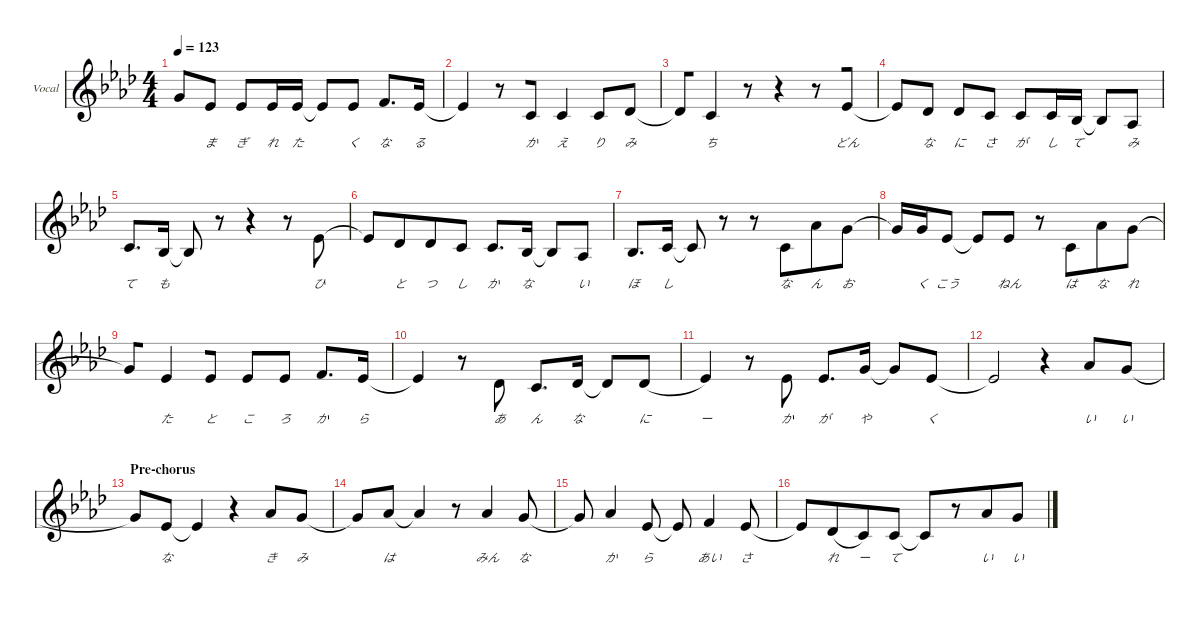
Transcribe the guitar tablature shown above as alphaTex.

\defaultSystemsLayout 4
\hideDynamics
\bracketExtendMode nobrackets
\firstSystemTrackNameOrientation horizontal
\track ("Vocal" "Vocal") {defaultSystemsLayout 4 mute instrument lead7fifths}
\staff {score}
\tuning (E4 B3 G3 D3 A2 E2)
\ts (4 4)
\tempo 123
\clef g2
\scale
0.232698
\ks ab
3.1{t acc forcenatural}.8{dy f beam Up beam merge} 4.2{acc b}.8{lyrics (0 "ま") lyrics (1 "") lyrics (2 "") lyrics (3 "") lyrics (4 "") beam Up} 4.2{acc b}.8{lyrics (0 "ぎ") lyrics (1 "") lyrics (2 "") lyrics (3 "") lyrics (4 "") beam Up} 4.2{acc b}.16{lyrics (0 "れ") lyrics (1 "") lyrics (2 "") lyrics (3 "") lyrics (4 "") beam Up} 4.2{acc b}.16{lyrics (0 "た") lyrics (1 "") lyrics (2 "") lyrics (3 "") lyrics (4 "") beam Up} 4.2{t acc b}.8{beam Up} 4.2{acc b}.8{lyrics (0 "く") lyrics (1 "") lyrics (2 "") lyrics (3 "") lyrics (4 "") beam Up} 1.1{acc forcenatural}.8{d lyrics (0 "な") lyrics (1 "") lyrics (2 "") lyrics (3 "") lyrics (4 "") beam Up} 4.2{acc b}.16{lyrics (0 "る") lyrics (1 "") lyrics (2 "") lyrics (3 "") lyrics (4 "") beam Up} |
\scale
0.232697 4.2{t acc b}.4{beam Up beam merge} r.8{beam Down beam merge} 1.2{acc forcenatural}.8{lyrics (0 "か") lyrics (1 "") lyrics (2 "") lyrics (3 "") lyrics (4 "") beam Up} 1.2{acc forcenatural}.4{lyrics (0 "え") lyrics (1 "") lyrics (2 "") lyrics (3 "") lyrics (4 "") beam Up} 1.2{acc forcenatural}.8{lyrics (0 "り") lyrics (1 "") lyrics (2 "") lyrics (3 "") lyrics (4 "") beam Up} 2.2{acc b}.8{lyrics (0 "み") lyrics (1 "") lyrics (2 "") lyrics (3 "") lyrics (4 "") beam Up} |
\scale
0.232697 2.2{t acc b}.8{beam Up beam merge} 1.2{acc forcenatural}.4{lyrics (0 "ち") lyrics (1 "") lyrics (2 "") lyrics (3 "") lyrics (4 "") beam Up beam merge} r.8{beam Down} r.4{beam Down} r.8{beam Down} 4.2{acc b}.8{lyrics (0 "どん") lyrics (1 "") lyrics (2 "") lyrics (3 "") lyrics (4 "") dy mf beam Up} |
\scale
0.301908 4.2{t acc b}.8{beam Up} 2.2{acc b}.8{lyrics (0 "な") lyrics (1 "") lyrics (2 "") lyrics (3 "") lyrics (4 "") beam Up} 2.2{acc b}.8{lyrics (0 "に") lyrics (1 "") lyrics (2 "") lyrics (3 "") lyrics (4 "") beam Up} 1.2{acc forcenatural}.8{lyrics (0 "さ") lyrics (1 "") lyrics (2 "") lyrics (3 "") lyrics (4 "") beam Up} 1.2{acc forcenatural}.8{lyrics (0 "が") lyrics (1 "") lyrics (2 "") lyrics (3 "") lyrics (4 "") beam Up} 1.2{acc forcenatural}.16{lyrics (0 "し") lyrics (1 "") lyrics (2 "") lyrics (3 "") lyrics (4 "") beam Up} 3.3{acc b}.16{lyrics (0 "て") lyrics (1 "") lyrics (2 "") lyrics (3 "") lyrics (4 "") beam Up} 3.3{t acc b}.8{beam Up} 1.3{acc b}.8{lyrics (0 "み") lyrics (1 "") lyrics (2 "") lyrics (3 "") lyrics (4 "") beam Up} |
\scale
0.232698 1.2{acc forcenatural}.8{d lyrics (0 "て") lyrics (1 "") lyrics (2 "") lyrics (3 "") lyrics (4 "") beam Up} 3.3{acc b}.16{lyrics (0 "も") lyrics (1 "") lyrics (2 "") lyrics (3 "") lyrics (4 "") beam Up} 3.3{t acc b}.8{beam Up} r.8{beam Down} r.4{beam Down} r.8{beam Down} 4.2{acc b}.8{lyrics (0 "ひ") lyrics (1 "") lyrics (2 "") lyrics (3 "") lyrics (4 "") beam Up} |
\scale
0.232697 4.2{t acc b}.8{dy f beam Up beam merge} 2.2{acc b}.8{lyrics (0 "と") lyrics (1 "") lyrics (2 "") lyrics (3 "") lyrics (4 "") beam Up beam merge} 2.2{acc b}.8{lyrics (0 "つ") lyrics (1 "") lyrics (2 "") lyrics (3 "") lyrics (4 "") beam Up beam merge} 1.2{acc forcenatural}.8{lyrics (0 "し") lyrics (1 "") lyrics (2 "") lyrics (3 "") lyrics (4 "") beam Up} 1.2{acc forcenatural}.8{d lyrics (0 "か") lyrics (1 "") lyrics (2 "") lyrics (3 "") lyrics (4 "") beam Up} 3.3{acc b}.16{lyrics (0 "な") lyrics (1 "") lyrics (2 "") lyrics (3 "") lyrics (4 "") beam Up} 3.3{t acc b}.8{beam Up} 1.3{acc b}.8{lyrics (0 "い") lyrics (1 "") lyrics (2 "") lyrics (3 "") lyrics (4 "") beam Up} |
\scale
0.232697 3.3{acc b}.8{d lyrics (0 "ほ") lyrics (1 "") lyrics (2 "") lyrics (3 "") lyrics (4 "") beam Up} 5.3{acc forcenatural}.16{lyrics (0 "し") lyrics (1 "") lyrics (2 "") lyrics (3 "") lyrics (4 "") beam Up} 5.3{t acc forcenatural}.8{beam Up} r.8{beam Down} r.8{beam Down} 1.2{acc forcenatural}.8{lyrics (0 "な") lyrics (1 "") lyrics (2 "") lyrics (3 "") lyrics (4 "") beam Up beam merge} 4.1{acc b}.8{lyrics (0 "ん") lyrics (1 "") lyrics (2 "") lyrics (3 "") lyrics (4 "") beam Up beam merge} 3.1{acc forcenatural}.8{lyrics (0 "お") lyrics (1 "") lyrics (2 "") lyrics (3 "") lyrics (4 "") beam Up} |
\scale
0.301908 3.1{t acc forcenatural}.16{beam Up} 3.1{acc forcenatural}.16{lyrics (0 "く") lyrics (1 "") lyrics (2 "") lyrics (3 "") lyrics (4 "") beam Up} 4.2{acc b}.8{lyrics (0 "こう") lyrics (1 "") lyrics (2 "") lyrics (3 "") lyrics (4 "") beam Up} 4.2{t acc b}.8{beam Up} 4.2{acc b}.8{lyrics (0 "ねん") lyrics (1 "") lyrics (2 "") lyrics (3 "") lyrics (4 "") beam Up} r.8{beam Down} 1.2{acc forcenatural}.8{lyrics (0 "は") lyrics (1 "") lyrics (2 "") lyrics (3 "") lyrics (4 "") beam Up beam merge} 4.1{acc b}.8{lyrics (0 "な") lyrics (1 "") lyrics (2 "") lyrics (3 "") lyrics (4 "") beam Up beam merge} 3.1{acc forcenatural}.8{lyrics (0 "れ") lyrics (1 "") lyrics (2 "") lyrics (3 "") lyrics (4 "") beam Up} |
\scale
0.232698 3.1{t acc forcenatural}.8{beam Up beam merge} 4.2{acc b}.4{lyrics (0 "た") lyrics (1 "") lyrics (2 "") lyrics (3 "") lyrics (4 "") beam Up beam merge} 4.2{acc b}.8{lyrics (0 "と") lyrics (1 "") lyrics (2 "") lyrics (3 "") lyrics (4 "") beam Up} 4.2{acc b}.8{lyrics (0 "こ") lyrics (1 "") lyrics (2 "") lyrics (3 "") lyrics (4 "") beam Up} 4.2{acc b}.8{lyrics (0 "ろ") lyrics (1 "") lyrics (2 "") lyrics (3 "") lyrics (4 "") beam Up} 1.1{acc forcenatural}.8{d lyrics (0 "か") lyrics (1 "") lyrics (2 "") lyrics (3 "") lyrics (4 "") beam Up} 4.2{acc b}.16{lyrics (0 "ら") lyrics (1 "") lyrics (2 "") lyrics (3 "") lyrics (4 "") beam Up} |
\scale
0.232697 4.2{t acc b}.4{beam Up} r.8{beam Down} 2.2{acc b}.8{lyrics (0 "あ") lyrics (1 "") lyrics (2 "") lyrics (3 "") lyrics (4 "") beam Up} 1.2{acc forcenatural}.8{d lyrics (0 "ん") lyrics (1 "") lyrics (2 "") lyrics (3 "") lyrics (4 "") beam Up} 2.2{acc b}.16{lyrics (0 "な") lyrics (1 "") lyrics (2 "") lyrics (3 "") lyrics (4 "") beam Up} 2.2{t acc b}.8{beam Up} 2.2{acc b}.8{lyrics (0 "に") lyrics (1 "") lyrics (2 "") lyrics (3 "") lyrics (4 "") legatoorigin beam Up} |
\scale
0.232697 4.2{acc b}.4{lyrics (0 "ー") lyrics (1 "") lyrics (2 "") lyrics (3 "") lyrics (4 "") beam Up} r.8{beam Down} 4.2{acc b}.8{lyrics (0 "か") lyrics (1 "") lyrics (2 "") lyrics (3 "") lyrics (4 "") beam Up} 4.2{acc b}.8{d lyrics (0 "が") lyrics (1 "") lyrics (2 "") lyrics (3 "") lyrics (4 "") beam Up} 3.1{acc forcenatural}.16{lyrics (0 "や") lyrics (1 "") lyrics (2 "") lyrics (3 "") lyrics (4 "") beam Up} 3.1{t acc forcenatural}.8{beam Up} 4.2{acc b}.8{lyrics (0 "く") lyrics (1 "") lyrics (2 "") lyrics (3 "") lyrics (4 "") beam Up} |
4.2{t acc b}.2{beam Up} r.4{beam Down} 4.1{acc b}.8{lyrics (0 "い") lyrics (1 "") lyrics (2 "") lyrics (3 "") lyrics (4 "") beam Up} 3.1{acc forcenatural}.8{lyrics (0 "い") lyrics (1 "") lyrics (2 "") lyrics (3 "") lyrics (4 "") beam Up} |
\section ("" "Pre-chorus")
\scale
0.300803 3.1{t acc forcenatural}.8{beam Up} 4.2{acc b}.8{lyrics (0 "な") lyrics (1 "") lyrics (2 "") lyrics (3 "") lyrics (4 "") beam Up} 4.2{t acc b}.4{beam Up} r.4{beam Down} 4.1{acc b}.8{lyrics (0 "き") lyrics (1 "") lyrics (2 "") lyrics (3 "") lyrics (4 "") beam Up} 3.1{acc forcenatural}.8{lyrics (0 "み") lyrics (1 "") lyrics (2 "") lyrics (3 "") lyrics (4 "") beam Up} |
\scale
0.233803 3.1{t acc forcenatural}.8{beam Up} 4.1{acc b}.8{lyrics (0 "は") lyrics (1 "") lyrics (2 "") lyrics (3 "") lyrics (4 "") beam Up} 4.1{t acc b}.4{beam Up} r.8{beam Down} 4.1{acc b}.4{lyrics (0 "みん") lyrics (1 "") lyrics (2 "") lyrics (3 "") lyrics (4 "") beam Up} 3.1{acc forcenatural}.8{lyrics (0 "な") lyrics (1 "") lyrics (2 "") lyrics (3 "") lyrics (4 "") beam Up} |
\scale
0.232697 3.1{t acc forcenatural}.8{beam Up} 4.1{acc b}.4{lyrics (0 "か") lyrics (1 "") lyrics (2 "") lyrics (3 "") lyrics (4 "") beam Up} 4.2{acc b}.8{lyrics (0 "ら") lyrics (1 "") lyrics (2 "") lyrics (3 "") lyrics (4 "") beam Up} 4.2{t acc b}.8{beam Up} 1.1{acc forcenatural}.4{lyrics (0 "あい") lyrics (1 "") lyrics (2 "") lyrics (3 "") lyrics (4 "") beam Up} 4.2{acc b}.8{lyrics (0 "さ") lyrics (1 "") lyrics (2 "") lyrics (3 "") lyrics (4 "") beam Up} |
\scale
0.232697 4.2{t acc b}.8{beam Up beam merge} 2.2{acc b}.8{lyrics (0 "れ") lyrics (1 "") lyrics (2 "") lyrics (3 "") lyrics (4 "") legatoorigin beam Up beam merge} 1.2{acc forcenatural}.8{lyrics (0 "ー") lyrics (1 "") lyrics (2 "") lyrics (3 "") lyrics (4 "") beam Up beam merge} 1.2{acc forcenatural}.8{lyrics (0 "て") lyrics (1 "") lyrics (2 "") lyrics (3 "") lyrics (4 "") beam Up} 1.2{t acc forcenatural}.8{beam Up beam merge} r.8{beam Up beam merge} 4.1{acc b}.8{lyrics (0 "い") lyrics (1 "") lyrics (2 "") lyrics (3 "") lyrics (4 "") beam Up beam merge} 3.1{acc forcenatural}.8{lyrics (0 "い") lyrics (1 "") lyrics (2 "") lyrics (3 "") lyrics (4 "") beam Up}
